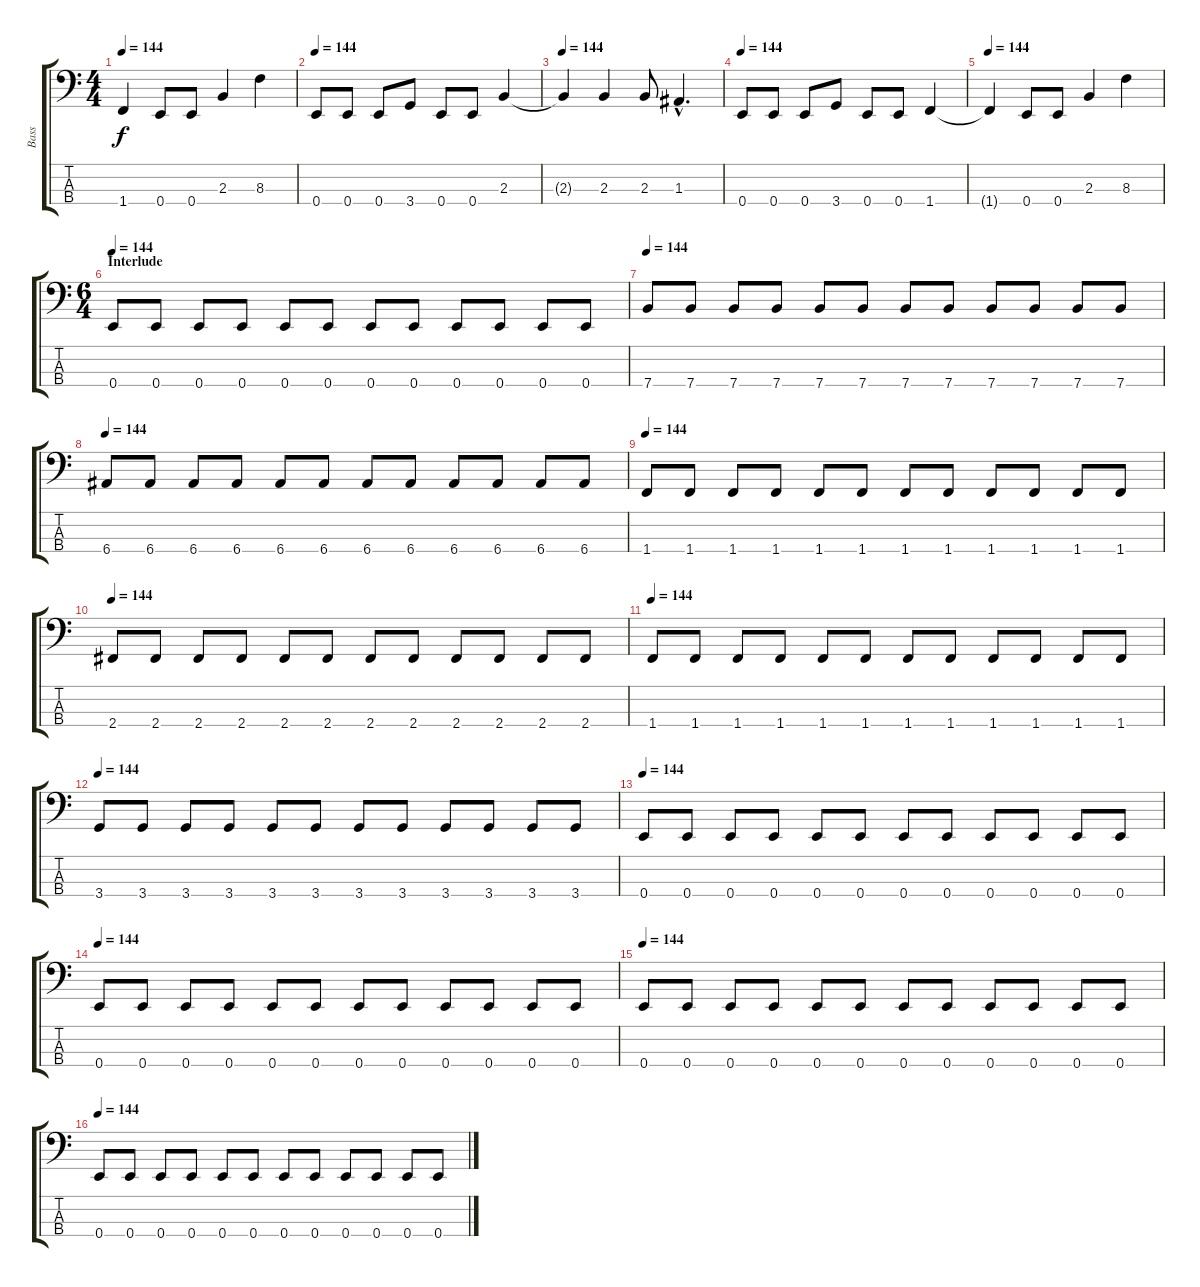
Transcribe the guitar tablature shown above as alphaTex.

\track ("Bass" "Bass") {instrument electricbasspick}
\staff {score tabs}
\tuning (G2 D2 A1 E1) {hide}
\ts (4 4)
\tempo 144
\clef f4
\ks c
1.4{t}.4{dy f} 0.4.8 0.4.8 2.3.4 8.3.4 |
\tempo 144
0.4.8 0.4.8 0.4.8 3.4.8 0.4.8 0.4.8 2.3.4 |
\tempo 144
2.3{t}.4 2.3.4 2.3.8 1.3{hac}.4{d} |
\tempo 144
0.4.8 0.4.8 0.4.8 3.4.8 0.4.8 0.4.8 1.4.4 |
\tempo 144
1.4{t}.4 0.4.8 0.4.8 2.3.4 8.3.4 |
\ts (6 4)
\section ("" "Interlude")
\tempo 144
0.4.8 0.4.8 0.4.8 0.4.8 0.4.8 0.4.8 0.4.8 0.4.8 0.4.8 0.4.8 0.4.8 0.4.8 |
\tempo 144
7.4.8 7.4.8 7.4.8 7.4.8 7.4.8 7.4.8 7.4.8 7.4.8 7.4.8 7.4.8 7.4.8 7.4.8 |
\tempo 144
6.4.8 6.4.8 6.4.8 6.4.8 6.4.8 6.4.8 6.4.8 6.4.8 6.4.8 6.4.8 6.4.8 6.4.8 |
\tempo 144
1.4.8 1.4.8 1.4.8 1.4.8 1.4.8 1.4.8 1.4.8 1.4.8 1.4.8 1.4.8 1.4.8 1.4.8 |
\tempo 144
2.4.8 2.4.8 2.4.8 2.4.8 2.4.8 2.4.8 2.4.8 2.4.8 2.4.8 2.4.8 2.4.8 2.4.8 |
\tempo 144
1.4.8 1.4.8 1.4.8 1.4.8 1.4.8 1.4.8 1.4.8 1.4.8 1.4.8 1.4.8 1.4.8 1.4.8 |
\tempo 144
3.4.8 3.4.8 3.4.8 3.4.8 3.4.8 3.4.8 3.4.8 3.4.8 3.4.8 3.4.8 3.4.8 3.4.8 |
\tempo 144
0.4.8 0.4.8 0.4.8 0.4.8 0.4.8 0.4.8 0.4.8 0.4.8 0.4.8 0.4.8 0.4.8 0.4.8 |
\tempo 144
0.4.8 0.4.8 0.4.8 0.4.8 0.4.8 0.4.8 0.4.8 0.4.8 0.4.8 0.4.8 0.4.8 0.4.8 |
\tempo 144
0.4.8 0.4.8 0.4.8 0.4.8 0.4.8 0.4.8 0.4.8 0.4.8 0.4.8 0.4.8 0.4.8 0.4.8 |
\tempo 144
0.4.8 0.4.8 0.4.8 0.4.8 0.4.8 0.4.8 0.4.8 0.4.8 0.4.8 0.4.8 0.4.8 0.4.8
